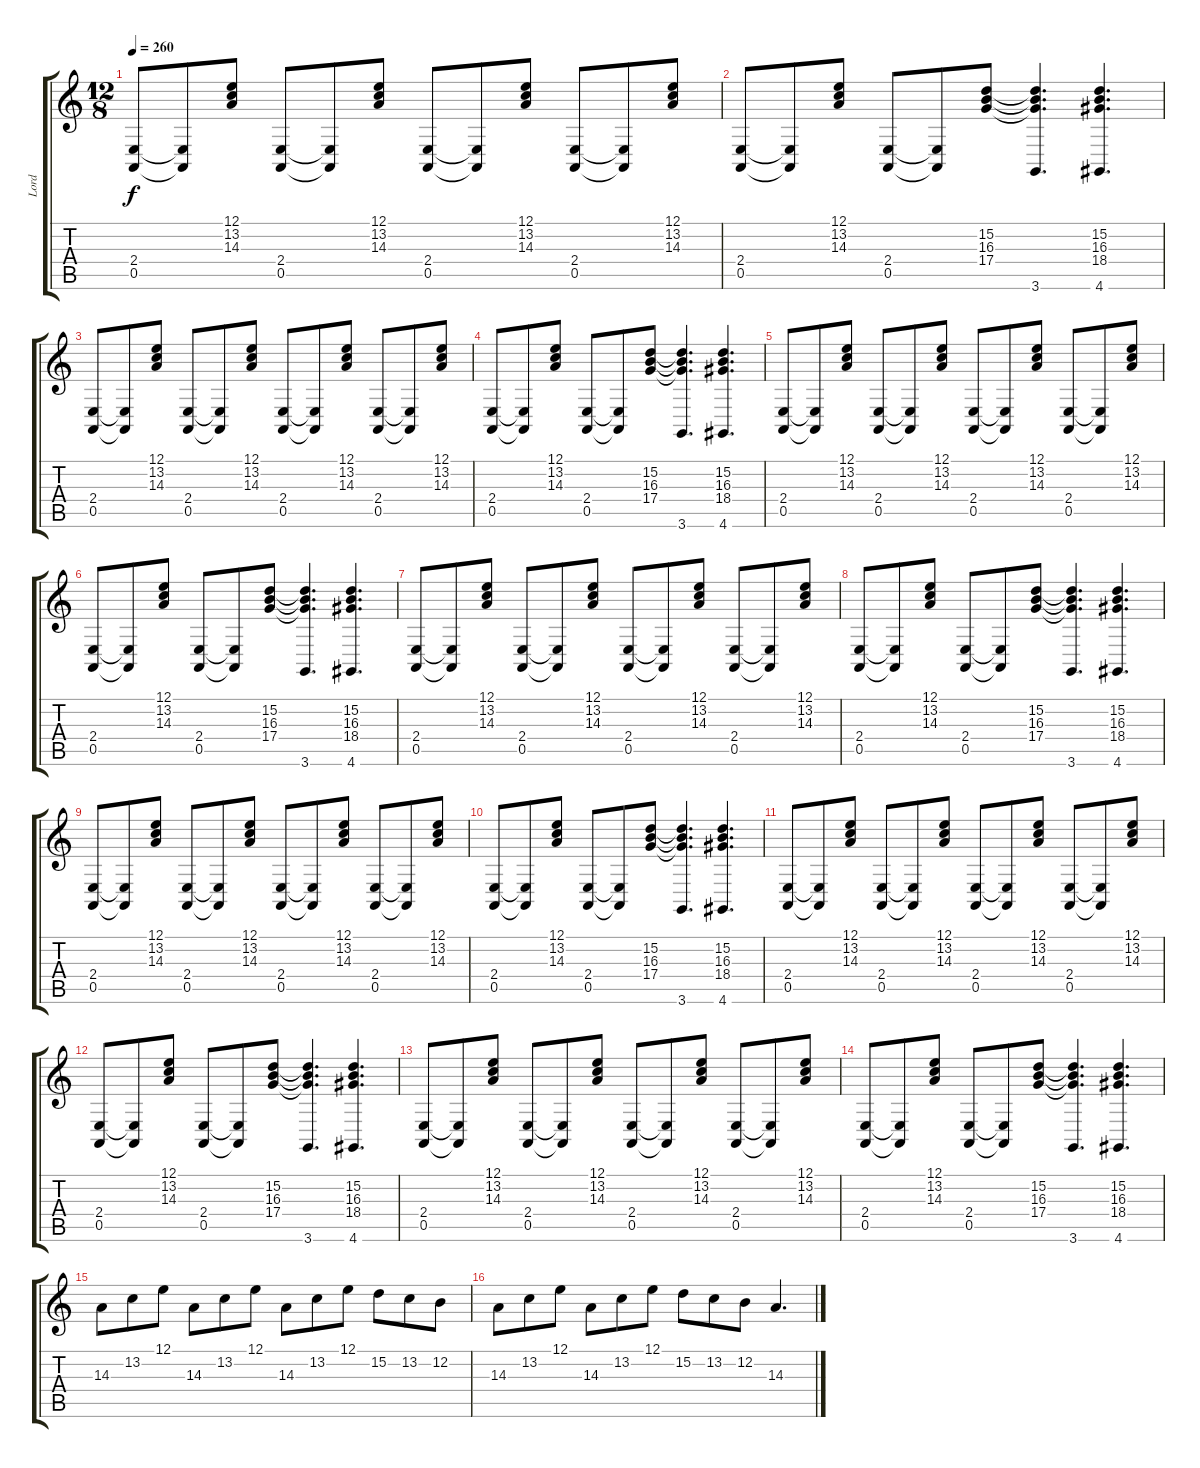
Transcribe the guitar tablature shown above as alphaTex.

\track ("Lord" "Lord") {instrument marimba}
\staff {score tabs}
\tuning (E4 B3 G3 D3 A2 E2) {hide}
\ts (12 8)
\tempo 260
\clef g2
\ks c
(2.4 0.5).8{dy f} (2.4{t} 0.5{t}).8 (12.1 13.2 14.3).8 (2.4 0.5).8 (2.4{t} 0.5{t}).8 (12.1 13.2 14.3).8 (2.4 0.5).8 (2.4{t} 0.5{t}).8 (12.1 13.2 14.3).8 (2.4 0.5).8 (2.4{t} 0.5{t}).8 (12.1 13.2 14.3).8 |
(2.4 0.5).8 (2.4{t} 0.5{t}).8 (12.1 13.2 14.3).8 (2.4 0.5).8 (2.4{t} 0.5{t}).8 (15.2 16.3 17.4).8 (15.2{t} 16.3{t} 17.4{t} 3.6).4{d} (15.2 16.3 18.4 4.6).4{d} |
(2.4 0.5).8 (2.4{t} 0.5{t}).8 (12.1 13.2 14.3).8 (2.4 0.5).8 (2.4{t} 0.5{t}).8 (12.1 13.2 14.3).8 (2.4 0.5).8 (2.4{t} 0.5{t}).8 (12.1 13.2 14.3).8 (2.4 0.5).8 (2.4{t} 0.5{t}).8 (12.1 13.2 14.3).8 |
(2.4 0.5).8 (2.4{t} 0.5{t}).8 (12.1 13.2 14.3).8 (2.4 0.5).8 (2.4{t} 0.5{t}).8 (15.2 16.3 17.4).8 (15.2{t} 16.3{t} 17.4{t} 3.6).4{d} (15.2 16.3 18.4 4.6).4{d} |
(2.4 0.5).8 (2.4{t} 0.5{t}).8 (12.1 13.2 14.3).8 (2.4 0.5).8 (2.4{t} 0.5{t}).8 (12.1 13.2 14.3).8 (2.4 0.5).8 (2.4{t} 0.5{t}).8 (12.1 13.2 14.3).8 (2.4 0.5).8 (2.4{t} 0.5{t}).8 (12.1 13.2 14.3).8 |
(2.4 0.5).8 (2.4{t} 0.5{t}).8 (12.1 13.2 14.3).8 (2.4 0.5).8 (2.4{t} 0.5{t}).8 (15.2 16.3 17.4).8 (15.2{t} 16.3{t} 17.4{t} 3.6).4{d} (15.2 16.3 18.4 4.6).4{d} |
(2.4 0.5).8 (2.4{t} 0.5{t}).8 (12.1 13.2 14.3).8 (2.4 0.5).8 (2.4{t} 0.5{t}).8 (12.1 13.2 14.3).8 (2.4 0.5).8 (2.4{t} 0.5{t}).8 (12.1 13.2 14.3).8 (2.4 0.5).8 (2.4{t} 0.5{t}).8 (12.1 13.2 14.3).8 |
(2.4 0.5).8 (2.4{t} 0.5{t}).8 (12.1 13.2 14.3).8 (2.4 0.5).8 (2.4{t} 0.5{t}).8 (15.2 16.3 17.4).8 (15.2{t} 16.3{t} 17.4{t} 3.6).4{d} (15.2 16.3 18.4 4.6).4{d} |
(2.4 0.5).8 (2.4{t} 0.5{t}).8 (12.1 13.2 14.3).8 (2.4 0.5).8 (2.4{t} 0.5{t}).8 (12.1 13.2 14.3).8 (2.4 0.5).8 (2.4{t} 0.5{t}).8 (12.1 13.2 14.3).8 (2.4 0.5).8 (2.4{t} 0.5{t}).8 (12.1 13.2 14.3).8 |
(2.4 0.5).8 (2.4{t} 0.5{t}).8 (12.1 13.2 14.3).8 (2.4 0.5).8 (2.4{t} 0.5{t}).8 (15.2 16.3 17.4).8 (15.2{t} 16.3{t} 17.4{t} 3.6).4{d} (15.2 16.3 18.4 4.6).4{d} |
(2.4 0.5).8 (2.4{t} 0.5{t}).8 (12.1 13.2 14.3).8 (2.4 0.5).8 (2.4{t} 0.5{t}).8 (12.1 13.2 14.3).8 (2.4 0.5).8 (2.4{t} 0.5{t}).8 (12.1 13.2 14.3).8 (2.4 0.5).8 (2.4{t} 0.5{t}).8 (12.1 13.2 14.3).8 |
(2.4 0.5).8 (2.4{t} 0.5{t}).8 (12.1 13.2 14.3).8 (2.4 0.5).8 (2.4{t} 0.5{t}).8 (15.2 16.3 17.4).8 (15.2{t} 16.3{t} 17.4{t} 3.6).4{d} (15.2 16.3 18.4 4.6).4{d} |
(2.4 0.5).8 (2.4{t} 0.5{t}).8 (12.1 13.2 14.3).8 (2.4 0.5).8 (2.4{t} 0.5{t}).8 (12.1 13.2 14.3).8 (2.4 0.5).8 (2.4{t} 0.5{t}).8 (12.1 13.2 14.3).8 (2.4 0.5).8 (2.4{t} 0.5{t}).8 (12.1 13.2 14.3).8 |
(2.4 0.5).8 (2.4{t} 0.5{t}).8 (12.1 13.2 14.3).8 (2.4 0.5).8 (2.4{t} 0.5{t}).8 (15.2 16.3 17.4).8 (15.2{t} 16.3{t} 17.4{t} 3.6).4{d} (15.2 16.3 18.4 4.6).4{d} |
14.3.8 13.2.8 12.1.8 14.3.8 13.2.8 12.1.8 14.3.8 13.2.8 12.1.8 15.2.8 13.2.8 12.2.8 |
14.3.8 13.2.8 12.1.8 14.3.8 13.2.8 12.1.8 15.2.8 13.2.8 12.2.8 14.3.4{d}
